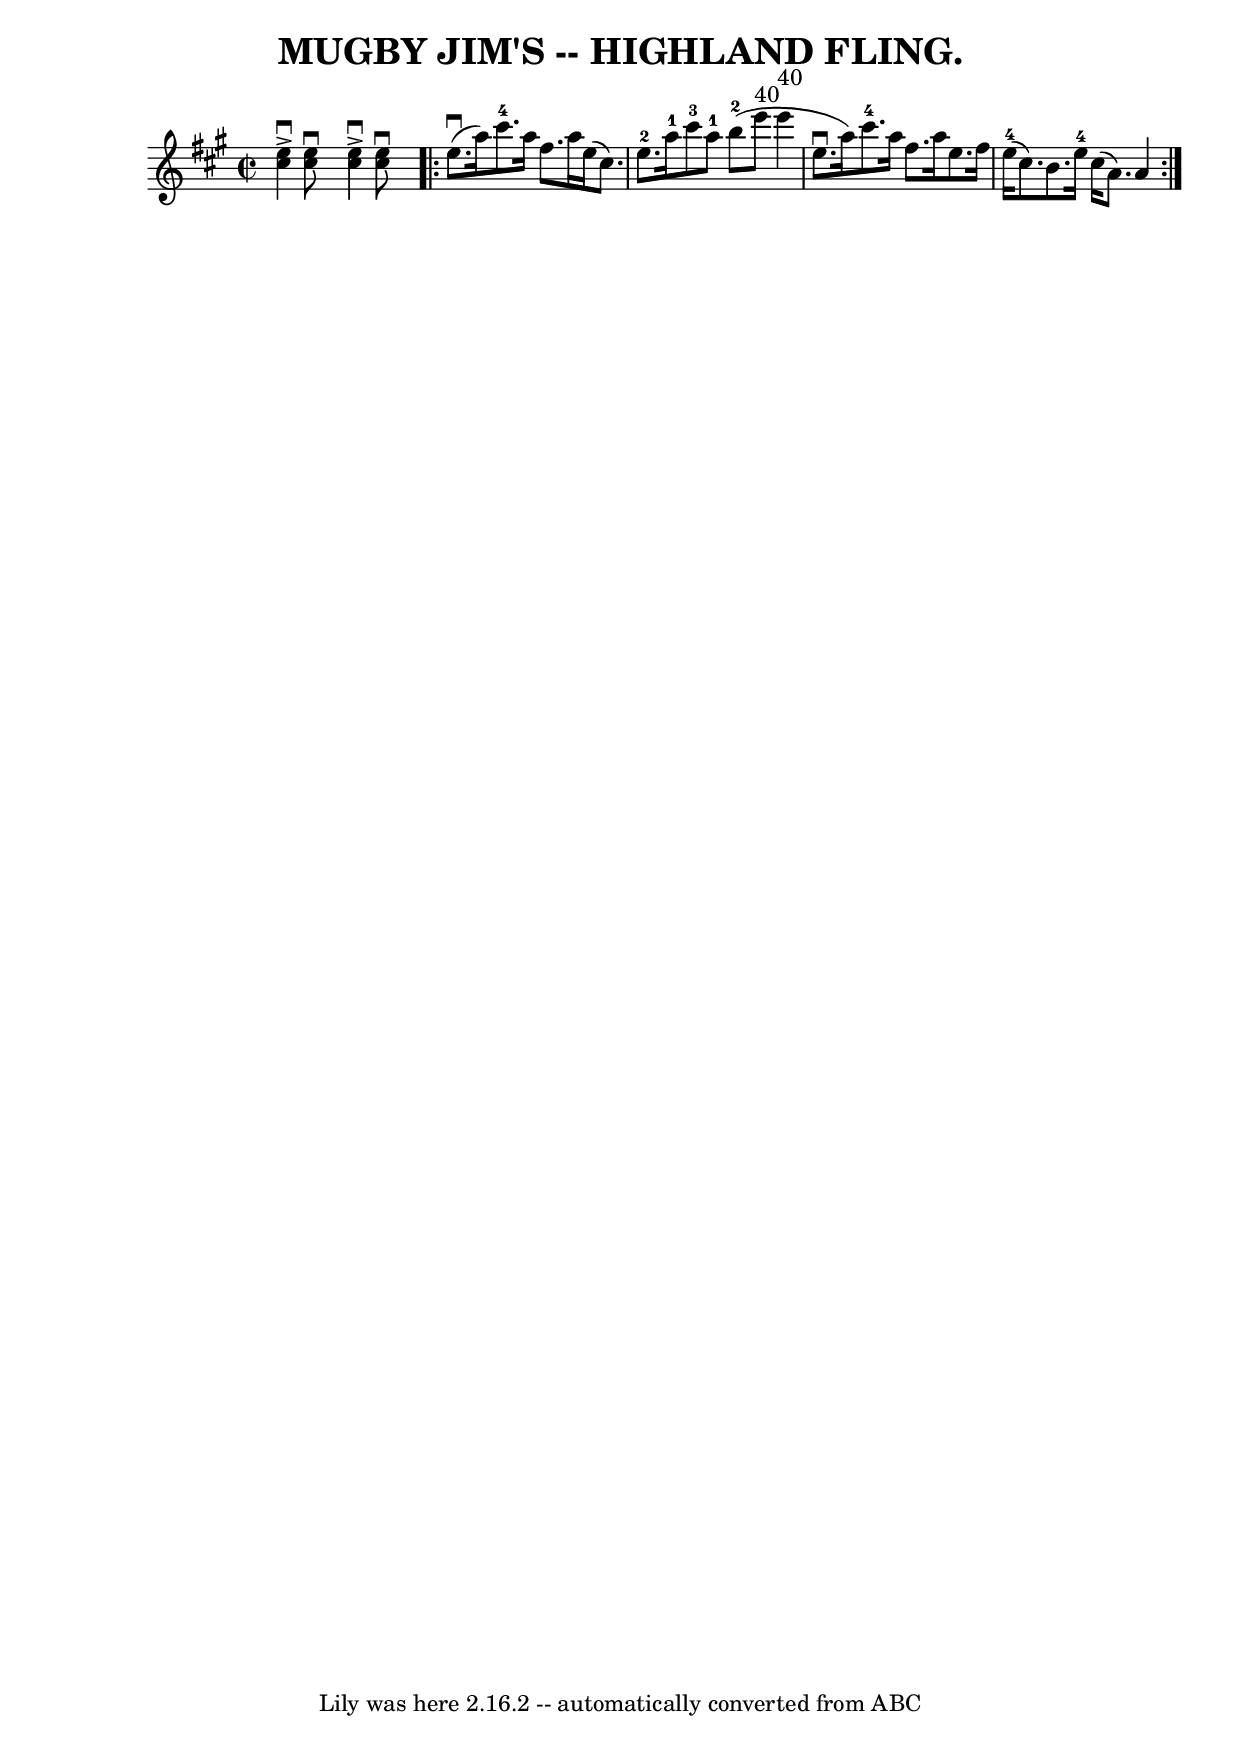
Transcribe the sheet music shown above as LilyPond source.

\version "2.7.40"
\include "Mammoth.ily"
\header {
	book = "Ryan's Mammoth Collection of Fiddle Tunes"
	crossRefNumber = "1"
	footnotes = ""
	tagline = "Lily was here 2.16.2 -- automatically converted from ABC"
	title = "MUGBY JIM'S -- HIGHLAND FLING."
}
voicedefault =  {
\set Score.defaultBarType = "empty"

\override Staff.TimeSignature #'style = #'C
 \time 2/2 \key a \major   << cis''4^\accent^\downbow e''4   >> <<   
cis''8^\downbow e''4   >>     << cis''4^\accent^\downbow e''4   >> <<   
cis''8^\downbow e''4   >>     \repeat volta 2 { e''8. (^\downbow a''16 
) cis'''8.-4 a''16 fis''8. a''16 e''16 (cis''8.)   
|
 e''8.-2 a''16-1 cis'''8-3 a''8-1 b''8-2(
 e'''8^"40" e'''4^"40"   |
 e''8. (^\downbow a''16)   
cis'''8.-4 a''16 fis''8. a''16 e''8. fis''16    |
     
e''16-4(cis''8.) b'8. e''16-4 cis''16 (a'8.) a'4    
}   
}

\score{
    <<

	\context Staff="default"
	{
	    \voicedefault 
	}

    >>
	\layout {
	}
	\midi {}
}
